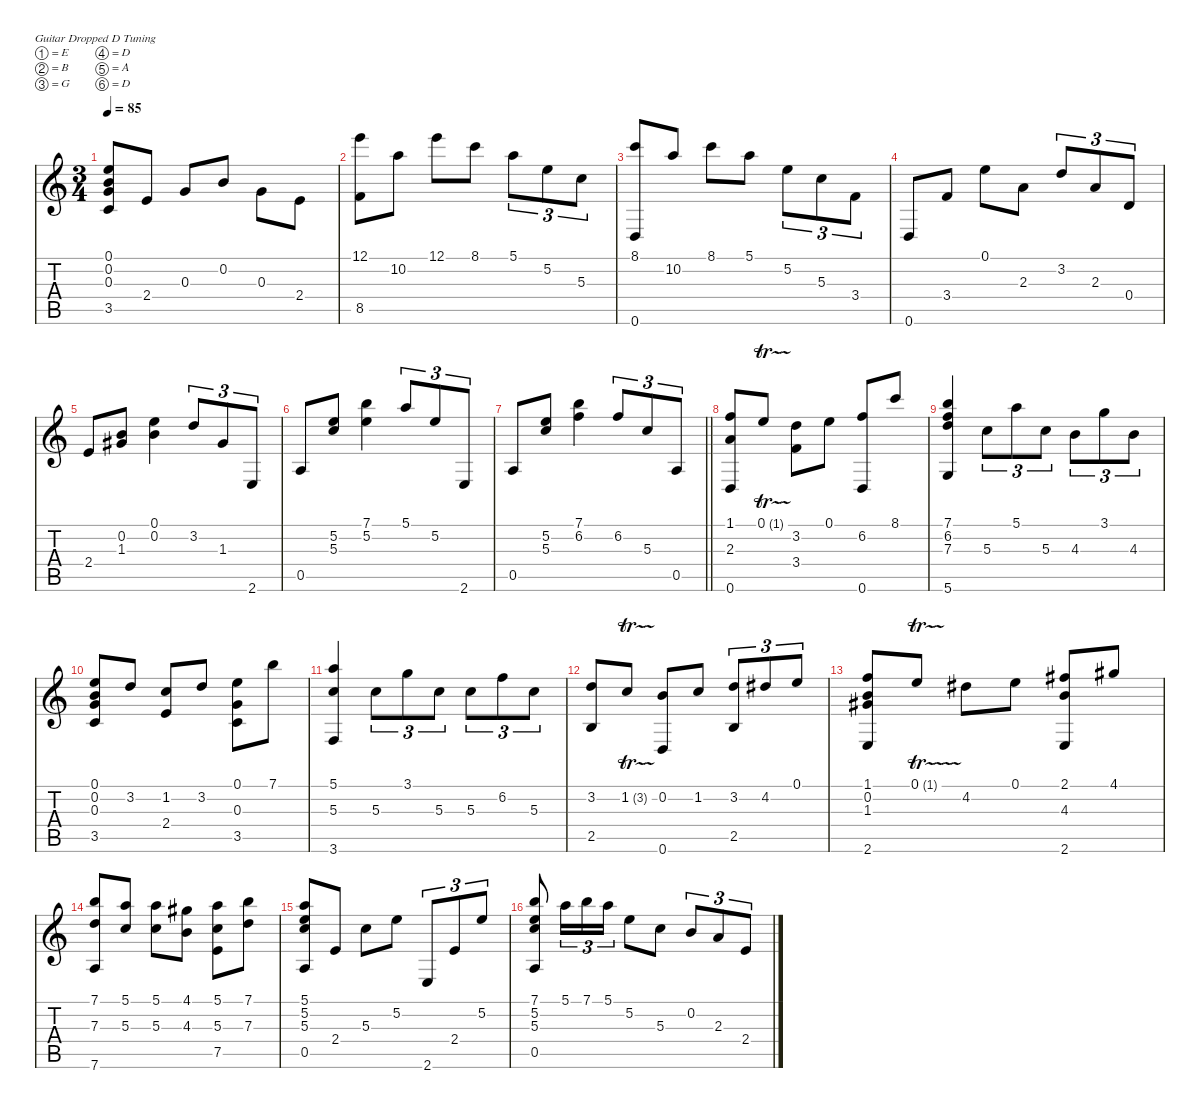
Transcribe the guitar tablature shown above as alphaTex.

\defaultSystemsLayout 4
\hideDynamics
\bracketExtendMode nobrackets
\singleTrackTrackNamePolicy hidden
\multiTrackTrackNamePolicy hidden
\firstSystemTrackNameOrientation horizontal
\otherSystemsTrackNameOrientation horizontal
\extendBarLines
\chordDiagramsInScore
\track ("Nylon Guitar" "n.guit.") {instrument acousticguitarnylon}
\staff {score tabs}
\tuning (E4 B3 G3 D3 A2 D2)
\ts (3 4)
\tempo 85
\clef g2
\ks aminor
(3.5 0.1 0.2 0.3).8{dy mf beam Up} 2.4.8{beam Up} 0.3.8{beam Up} 0.2.8{beam Up} 0.3.8{beam Down} 2.4.8{beam Down} |
(12.1 8.5).8{beam Down} 10.2.8{beam Down} 12.1.8{beam Down} 8.1.8{beam Down} 5.1.8{tu (3 2) beam Down} 5.2.8{tu (3 2) beam Down} 5.3.8{tu (3 2) beam Down} |
(0.6 8.1).8{beam Up} 10.2.8{beam Up} 8.1.8{beam Down} 5.1.8{beam Down} 5.2.8{tu (3 2) beam Down} 5.3.8{tu (3 2) beam Down} 3.4.8{tu (3 2) beam Down} |
0.6.8{beam Up} 3.4.8{beam Up} 0.1.8{beam Down} 2.3.8{beam Down} 3.2.8{tu (3 2) beam Up} 2.3.8{tu (3 2) beam Up} 0.4.8{tu (3 2) beam Up} |
2.4.8{beam Up} (1.3{acc #} 0.2).8{beam Up} (0.1 0.2).4{beam Down} 3.2.8{tu (3 2) beam Up} 1.3{acc #}.8{tu (3 2) beam Up} 2.6.8{tu (3 2) beam Up} |
0.5.8{beam Up} (5.3 5.2).8{beam Up} (7.1 5.2).4{beam Down} 5.1.8{tu (3 2) beam Up} 5.2.8{tu (3 2) beam Up} 2.6.8{tu (3 2) beam Up} |
\barLineRight lightlight
0.5.8{beam Up} (5.2 5.3).8{beam Up} (7.1 6.2).4{beam Down} 6.2.8{tu (3 2) beam Up} 5.3.8{tu (3 2) beam Up} 0.5.8{tu (3 2) beam Up} |
(1.1 2.3 0.6).8{beam Up} 0.1{tr (1 16)}.8{beam Up} (3.2 3.4).8{beam Down} 0.1.8{beam Down} (0.6 6.2).8{beam Up} 8.1.8{beam Up} |
(7.1 7.3 5.6 6.2).4{beam Up} 5.3.8{tu (3 2) beam Down} 5.1.8{tu (3 2) beam Down} 5.3.8{tu (3 2) beam Down} 4.3.8{tu (3 2) beam Down} 3.1.8{tu (3 2) beam Down} 4.3.8{tu (3 2) beam Down} |
(0.1 0.3 3.5 0.2).8{beam Up} 3.2.8{beam Up} (1.2 2.4).8{beam Up} 3.2.8{beam Up} (3.5 0.1 0.3).8{beam Down} 7.1.8{beam Down} |
(5.1 5.3 3.6).4{beam Up} 5.3.8{tu (3 2) beam Down} 3.1.8{tu (3 2) beam Down} 5.3.8{tu (3 2) beam Down} 5.3.8{tu (3 2) beam Down} 6.2.8{tu (3 2) beam Down} 5.3.8{tu (3 2) beam Down} |
(3.2 2.5).8{beam Up} 1.2{tr (3 16)}.8{beam Up} (0.2 0.6).8{beam Up} 1.2.8{beam Up} (3.2 2.5).8{tu (3 2) beam Up} 4.2{acc #}.8{tu (3 2) beam Up} 0.1.8{tu (3 2) beam Up} |
(1.1 1.3{acc #} 0.2 2.6).8{beam Up} 0.1{tr (1 16)}.8{beam Up} 4.2{acc #}.8{beam Down} 0.1.8{beam Down} (2.1{acc #} 2.6 4.3).8{beam Up} 4.1{acc #}.8{beam Up} |
(7.1 7.3 7.6).8{beam Up} (5.1 5.3).8{beam Up} (5.3 5.1).8{beam Down} (4.1{acc #} 4.3).8{beam Down} (5.1 5.3 7.5).8{beam Down} (7.1 7.3).8{beam Down} |
(5.1 5.2 5.3 0.5).8{beam Up} 2.4.8{beam Up} 5.3.8{beam Down} 5.2.8{beam Down} 2.6.8{tu (3 2) beam Up} 2.4.8{tu (3 2) beam Up} 5.2.8{tu (3 2) beam Up} |
(7.1 5.2 5.3 0.5).8{beam Up} 5.1.16{tu (3 2) beam Down} 7.1.16{tu (3 2) beam Down} 5.1.16{tu (3 2) beam Down} 5.2.8{beam Down} 5.3.8{beam Down} 0.2.8{tu (3 2) beam Up} 2.3.8{tu (3 2) beam Up} 2.4.8{tu (3 2) beam Up}
